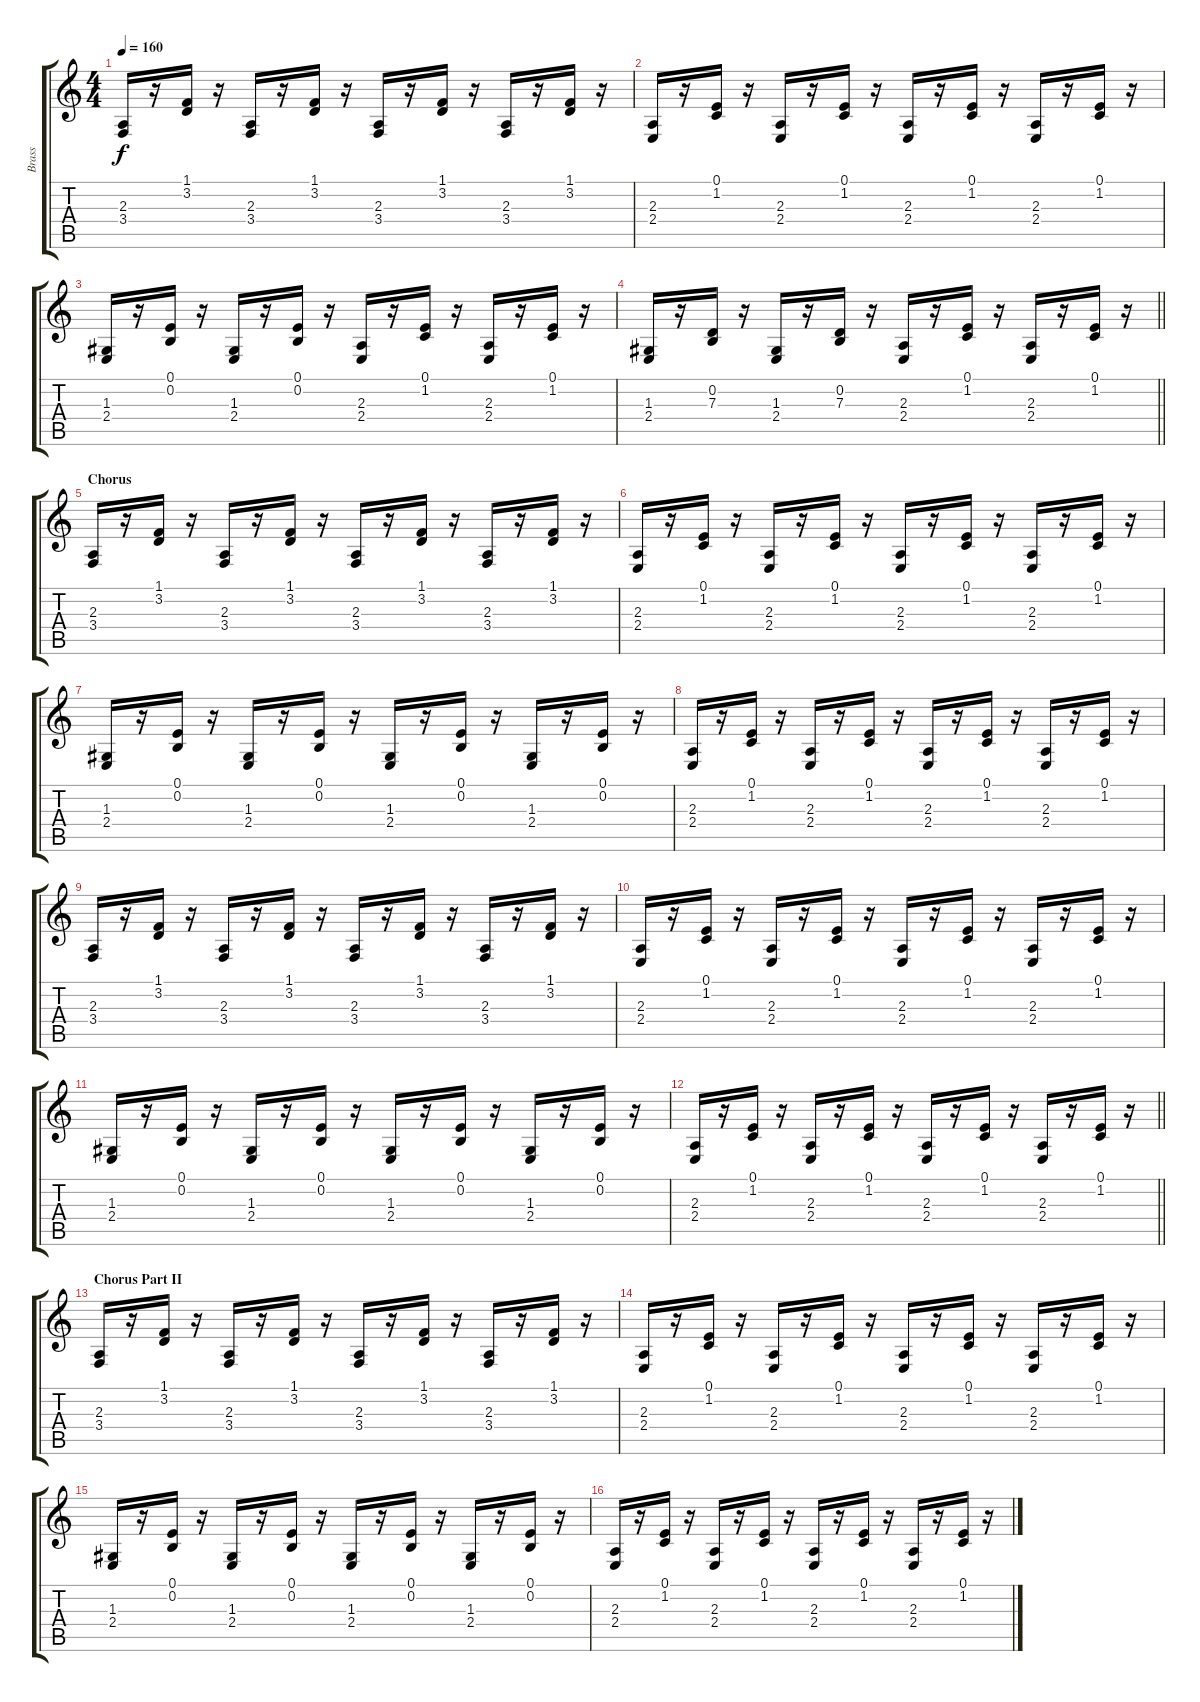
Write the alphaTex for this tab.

\track ("Brass" "Brass") {instrument brasssection}
\staff {score tabs}
\tuning (E4 B3 G3 D3 A2 E2) {hide}
\ts (4 4)
\tempo 160
\clef g2
\ks c
(2.3 3.4).16{dy f} r.16 (1.1 3.2).16 r.16 (2.3 3.4).16 r.16 (1.1 3.2).16 r.16 (2.3 3.4).16 r.16 (1.1 3.2).16 r.16 (2.3 3.4).16 r.16 (1.1 3.2).16 r.16 |
(2.3 2.4).16 r.16 (0.1 1.2).16 r.16 (2.3 2.4).16 r.16 (0.1 1.2).16 r.16 (2.3 2.4).16 r.16 (0.1 1.2).16 r.16 (2.3 2.4).16 r.16 (0.1 1.2).16 r.16 |
(1.3 2.4).16 r.16 (0.1 0.2).16 r.16 (1.3 2.4).16 r.16 (0.1 0.2).16 r.16 (2.3 2.4).16 r.16 (0.1 1.2).16 r.16 (2.3 2.4).16 r.16 (0.1 1.2).16 r.16 |
\barLineRight lightlight
(1.3 2.4).16 r.16 (0.2 7.3).16 r.16 (1.3 2.4).16 r.16 (0.2 7.3).16 r.16 (2.3 2.4).16 r.16 (0.1 1.2).16 r.16 (2.3 2.4).16 r.16 (0.1 1.2).16 r.16 |
\section ("" "Chorus")
(2.3 3.4).16 r.16 (1.1 3.2).16 r.16 (2.3 3.4).16 r.16 (1.1 3.2).16 r.16 (2.3 3.4).16 r.16 (1.1 3.2).16 r.16 (2.3 3.4).16 r.16 (1.1 3.2).16 r.16 |
(2.3 2.4).16 r.16 (0.1 1.2).16 r.16 (2.3 2.4).16 r.16 (0.1 1.2).16 r.16 (2.3 2.4).16 r.16 (0.1 1.2).16 r.16 (2.3 2.4).16 r.16 (0.1 1.2).16 r.16 |
(1.3 2.4).16 r.16 (0.1 0.2).16 r.16 (1.3 2.4).16 r.16 (0.1 0.2).16 r.16 (1.3 2.4).16 r.16 (0.1 0.2).16 r.16 (1.3 2.4).16 r.16 (0.1 0.2).16 r.16 |
(2.3 2.4).16 r.16 (0.1 1.2).16 r.16 (2.3 2.4).16 r.16 (0.1 1.2).16 r.16 (2.3 2.4).16 r.16 (0.1 1.2).16 r.16 (2.3 2.4).16 r.16 (0.1 1.2).16 r.16 |
(2.3 3.4).16 r.16 (1.1 3.2).16 r.16 (2.3 3.4).16 r.16 (1.1 3.2).16 r.16 (2.3 3.4).16 r.16 (1.1 3.2).16 r.16 (2.3 3.4).16 r.16 (1.1 3.2).16 r.16 |
(2.3 2.4).16 r.16 (0.1 1.2).16 r.16 (2.3 2.4).16 r.16 (0.1 1.2).16 r.16 (2.3 2.4).16 r.16 (0.1 1.2).16 r.16 (2.3 2.4).16 r.16 (0.1 1.2).16 r.16 |
(1.3 2.4).16 r.16 (0.1 0.2).16 r.16 (1.3 2.4).16 r.16 (0.1 0.2).16 r.16 (1.3 2.4).16 r.16 (0.1 0.2).16 r.16 (1.3 2.4).16 r.16 (0.1 0.2).16 r.16 |
\barLineRight lightlight
(2.3 2.4).16 r.16 (0.1 1.2).16 r.16 (2.3 2.4).16 r.16 (0.1 1.2).16 r.16 (2.3 2.4).16 r.16 (0.1 1.2).16 r.16 (2.3 2.4).16 r.16 (0.1 1.2).16 r.16 |
\section ("" "Chorus Part II")
(2.3 3.4).16 r.16 (1.1 3.2).16 r.16 (2.3 3.4).16 r.16 (1.1 3.2).16 r.16 (2.3 3.4).16 r.16 (1.1 3.2).16 r.16 (2.3 3.4).16 r.16 (1.1 3.2).16 r.16 |
(2.3 2.4).16 r.16 (0.1 1.2).16 r.16 (2.3 2.4).16 r.16 (0.1 1.2).16 r.16 (2.3 2.4).16 r.16 (0.1 1.2).16 r.16 (2.3 2.4).16 r.16 (0.1 1.2).16 r.16 |
(1.3 2.4).16 r.16 (0.1 0.2).16 r.16 (1.3 2.4).16 r.16 (0.1 0.2).16 r.16 (1.3 2.4).16 r.16 (0.1 0.2).16 r.16 (1.3 2.4).16 r.16 (0.1 0.2).16 r.16 |
(2.3 2.4).16 r.16 (0.1 1.2).16 r.16 (2.3 2.4).16 r.16 (0.1 1.2).16 r.16 (2.3 2.4).16 r.16 (0.1 1.2).16 r.16 (2.3 2.4).16 r.16 (0.1 1.2).16 r.16
